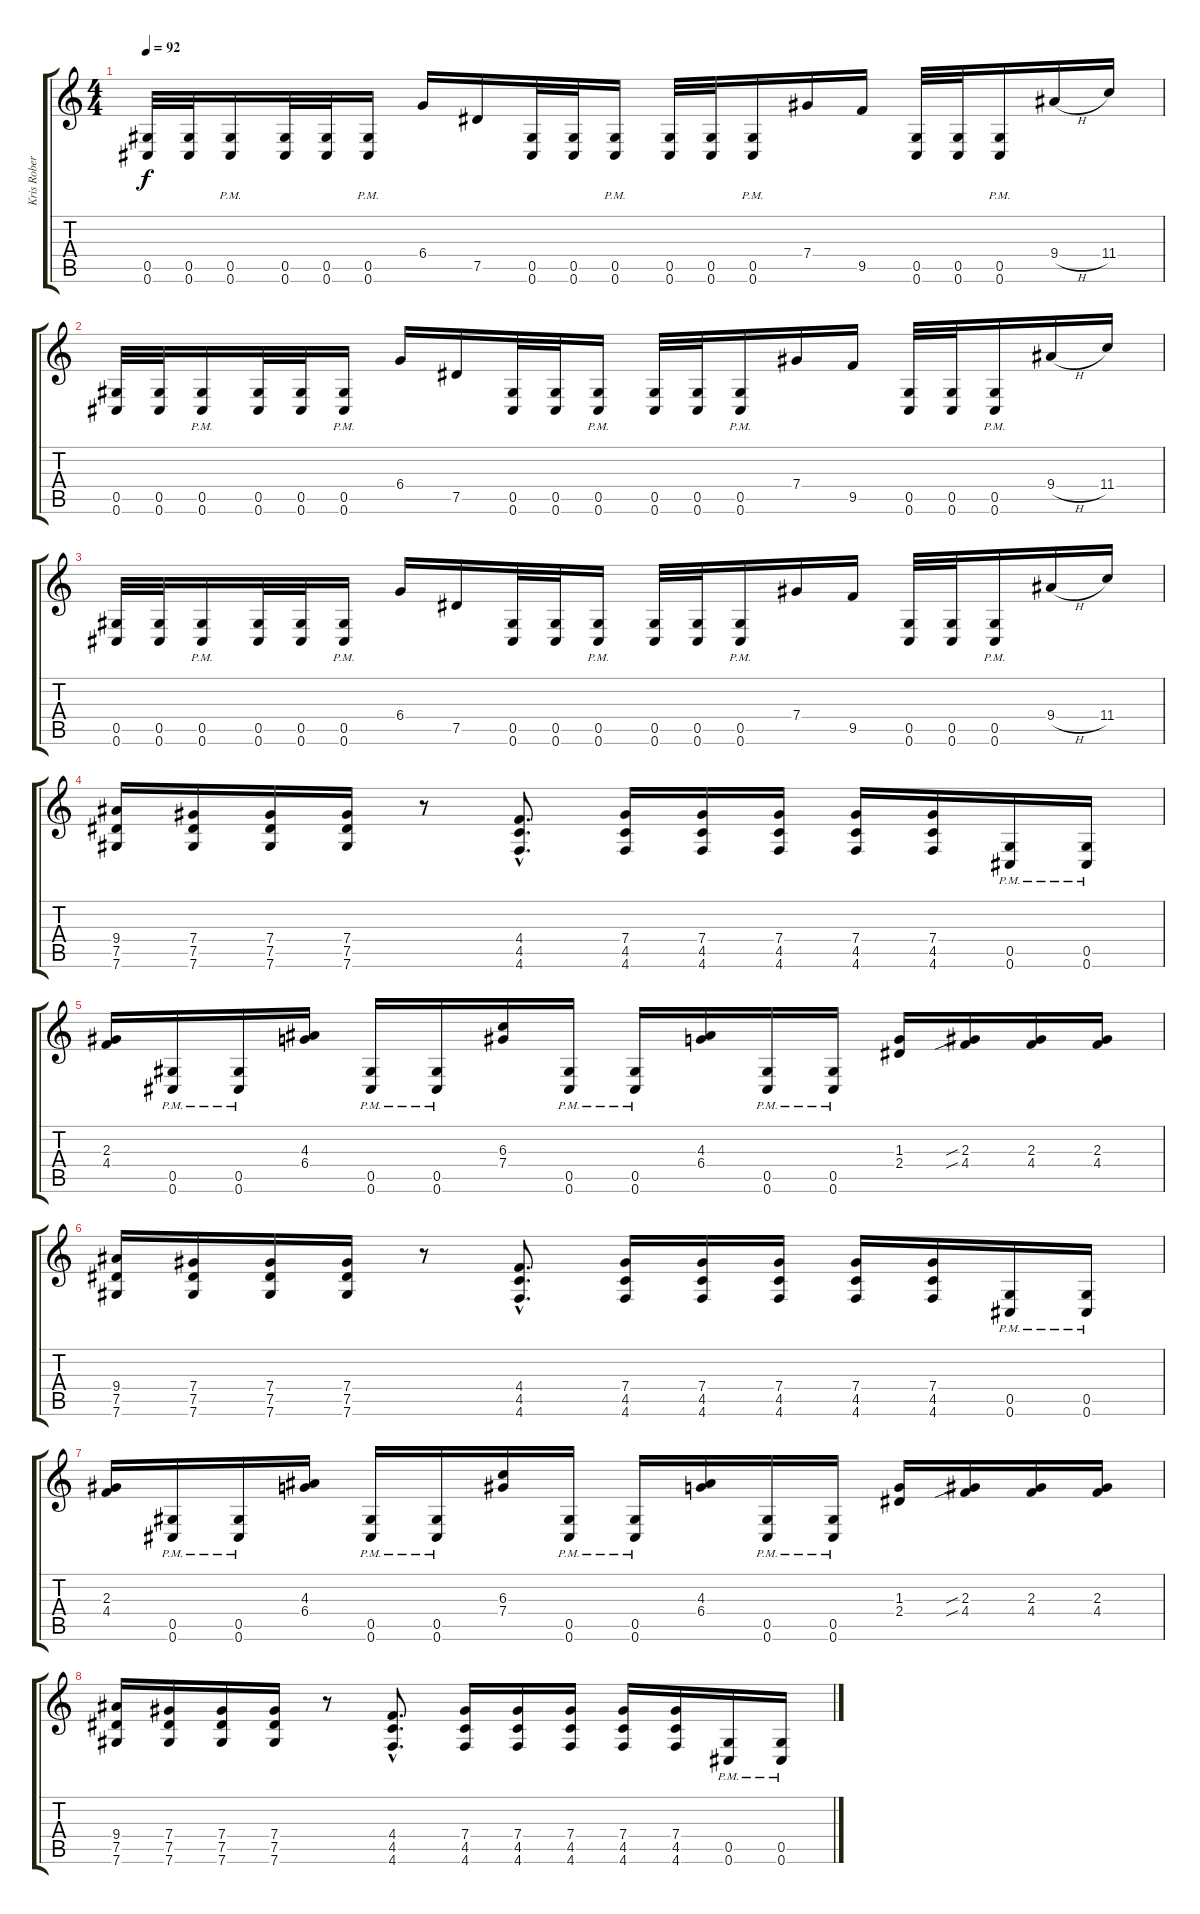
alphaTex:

\track ("Kris Roberts" "Kris Rober") {instrument overdrivenguitar}
\staff {score tabs}
\tuning (Eb4 Bb3 Gb3 Db3 Ab2 Db2) {hide}
\ts (4 4)
\tempo 92
\clef g2
\ks c
(0.5 0.6).32{dy f} (0.5 0.6).32 (0.5{pm} 0.6{pm}).16 (0.5 0.6).32 (0.5 0.6).32 (0.5{pm} 0.6{pm}).16 6.4.16 7.5.16 (0.5 0.6).32 (0.5 0.6).32 (0.5{pm} 0.6{pm}).16 (0.5 0.6).32 (0.5 0.6).32 (0.5{pm} 0.6{pm}).16 7.4.16 9.5.16 (0.5 0.6).32 (0.5 0.6).32 (0.5{pm} 0.6{pm}).16 9.4{h}.16 11.4.16 |
(0.5 0.6).32 (0.5 0.6).32 (0.5{pm} 0.6{pm}).16 (0.5 0.6).32 (0.5 0.6).32 (0.5{pm} 0.6{pm}).16 6.4.16 7.5.16 (0.5 0.6).32 (0.5 0.6).32 (0.5{pm} 0.6{pm}).16 (0.5 0.6).32 (0.5 0.6).32 (0.5{pm} 0.6{pm}).16 7.4.16 9.5.16 (0.5 0.6).32 (0.5 0.6).32 (0.5{pm} 0.6{pm}).16 9.4{h}.16 11.4.16 |
(0.5 0.6).32 (0.5 0.6).32 (0.5{pm} 0.6{pm}).16 (0.5 0.6).32 (0.5 0.6).32 (0.5{pm} 0.6{pm}).16 6.4.16 7.5.16 (0.5 0.6).32 (0.5 0.6).32 (0.5{pm} 0.6{pm}).16 (0.5 0.6).32 (0.5 0.6).32 (0.5{pm} 0.6{pm}).16 7.4.16 9.5.16 (0.5 0.6).32 (0.5 0.6).32 (0.5{pm} 0.6{pm}).16 9.4{h}.16 11.4.16 |
(9.4 7.5 7.6).16 (7.4 7.5 7.6).16 (7.4 7.5 7.6).16 (7.4 7.5 7.6).16 r.8 (4.4{hac} 4.5{hac} 4.6{hac}).8{d} (7.4 4.5 4.6).16 (7.4 4.5 4.6).16 (7.4 4.5 4.6).16 (7.4 4.5 4.6).16 (7.4 4.5 4.6).16 (0.5{pm} 0.6{pm}).16 (0.5{pm} 0.6{pm}).16 |
(2.3 4.4).16 (0.5{pm} 0.6{pm}).16 (0.5{pm} 0.6{pm}).16 (4.3 6.4).16 (0.5{pm} 0.6{pm}).16 (0.5{pm} 0.6{pm}).16 (6.3 7.4).16 (0.5{pm} 0.6{pm}).16 (0.5{pm} 0.6{pm}).16 (4.3 6.4).16 (0.5{pm} 0.6{pm}).16 (0.5{pm} 0.6{pm}).16 (1.3 2.4).16 (2.3{sib} 4.4{sib}).16 (2.3 4.4).16 (2.3 4.4).16 |
(9.4 7.5 7.6).16 (7.4 7.5 7.6).16 (7.4 7.5 7.6).16 (7.4 7.5 7.6).16 r.8 (4.4{hac} 4.5{hac} 4.6{hac}).8{d} (7.4 4.5 4.6).16 (7.4 4.5 4.6).16 (7.4 4.5 4.6).16 (7.4 4.5 4.6).16 (7.4 4.5 4.6).16 (0.5{pm} 0.6{pm}).16 (0.5{pm} 0.6{pm}).16 |
(2.3 4.4).16 (0.5{pm} 0.6{pm}).16 (0.5{pm} 0.6{pm}).16 (4.3 6.4).16 (0.5{pm} 0.6{pm}).16 (0.5{pm} 0.6{pm}).16 (6.3 7.4).16 (0.5{pm} 0.6{pm}).16 (0.5{pm} 0.6{pm}).16 (4.3 6.4).16 (0.5{pm} 0.6{pm}).16 (0.5{pm} 0.6{pm}).16 (1.3 2.4).16 (2.3{sib} 4.4{sib}).16 (2.3 4.4).16 (2.3 4.4).16 |
(9.4 7.5 7.6).16 (7.4 7.5 7.6).16 (7.4 7.5 7.6).16 (7.4 7.5 7.6).16 r.8 (4.4{hac} 4.5{hac} 4.6{hac}).8{d} (7.4 4.5 4.6).16 (7.4 4.5 4.6).16 (7.4 4.5 4.6).16 (7.4 4.5 4.6).16 (7.4 4.5 4.6).16 (0.5{pm} 0.6{pm}).16 (0.5{pm} 0.6{pm}).16
